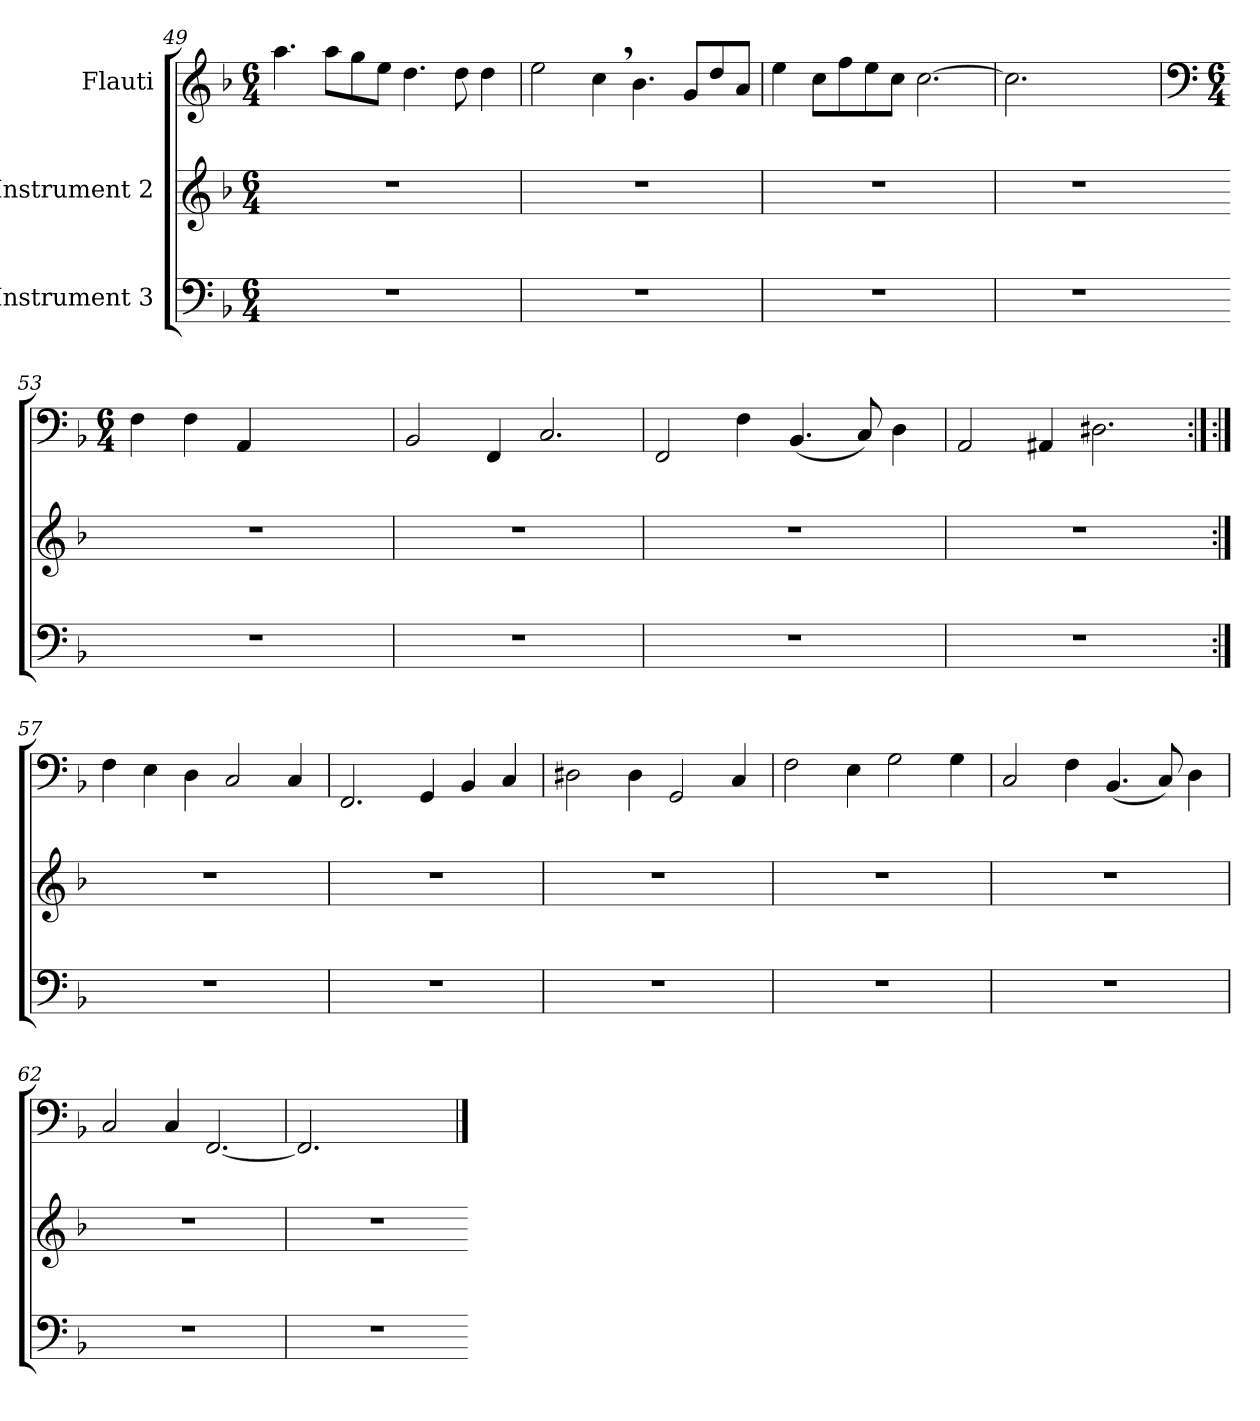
**kern	**kern	**kern
*part3	*part2	*part1
*staff3	*staff2	*staff1
*I"Instrument 3	*I"Instrument 2	*I"Flauti
!!LO:LB:g=z
*clefF4	*clefG2	*clefG2
*k[b-]	*k[b-]	*k[b-]
*F:	*F:	*F:
*M6/4	*M6/4	*M6/4
=49	=49	=49
1.r	1.r	4.aa\
.	.	8aa\L
.	.	8gg\
.	.	8ee\J
.	.	4.dd\
.	.	8dd\
.	.	4dd\
=50	=50	=50
1.r	1.r	2ee\
.	.	4cc,>\
.	.	4.b-\
.	.	8g/L
.	.	8dd/
.	.	8a/J
=51	=51	=51
1.r	1.r	4ee\
.	.	8cc\L
.	.	8ff\
.	.	8ee\
.	.	8cc\J
.	.	[>2.cc\
=52	=52	=52
1.r	1.r	2.cc\]
.	.	2.ryy
!!LO:LB:g=z
=53	=53	=53!
*	*	*clefF4
*	*	*M6/4
1.r	1.r	4F\
.	.	4F\
.	.	4AA/
.	.	2.ryy
=54	=54	=54
1.r	1.r	2BB-/
.	.	4FF/
.	.	2.C/
=55	=55	=55
1.r	1.r	2FF/
.	.	4F\
.	.	(<4.BB-/
.	.	8C/)
.	.	4D\
=56	=56	=56
1.r	1.r	2AA</
.	.	4AA#/
.	.	2.D#\
=57	=57	=57:|!
1.r	1.r	4F\
.	.	4E\
.	.	4D<\
.	.	2C/
.	.	4C/
!!LO:PB:g=z
=58	=58	=58
1.r	1.r	2.FF/
.	.	4GG/
.	.	4BB-/
.	.	4C/
=59	=59	=59
1.r	1.r	2D#\
.	.	4D#\
.	.	2GG/
.	.	4C/
=60	=60	=60
1.r	1.r	2F\
.	.	4E\
.	.	2G\
.	.	4G\
=61	=61	=61
1.r	1.r	2C/
.	.	4F\
.	.	(<4.BB-/
.	.	8C/)
.	.	4D\
=62	=62	=62
1.r	1.r	2C/
.	.	4C/
.	.	[<2.FF/
=63	=63	=63
1.r	1.r	2.FF/]
.	.	2.ryy
=	=	==
*-	*-	*-
